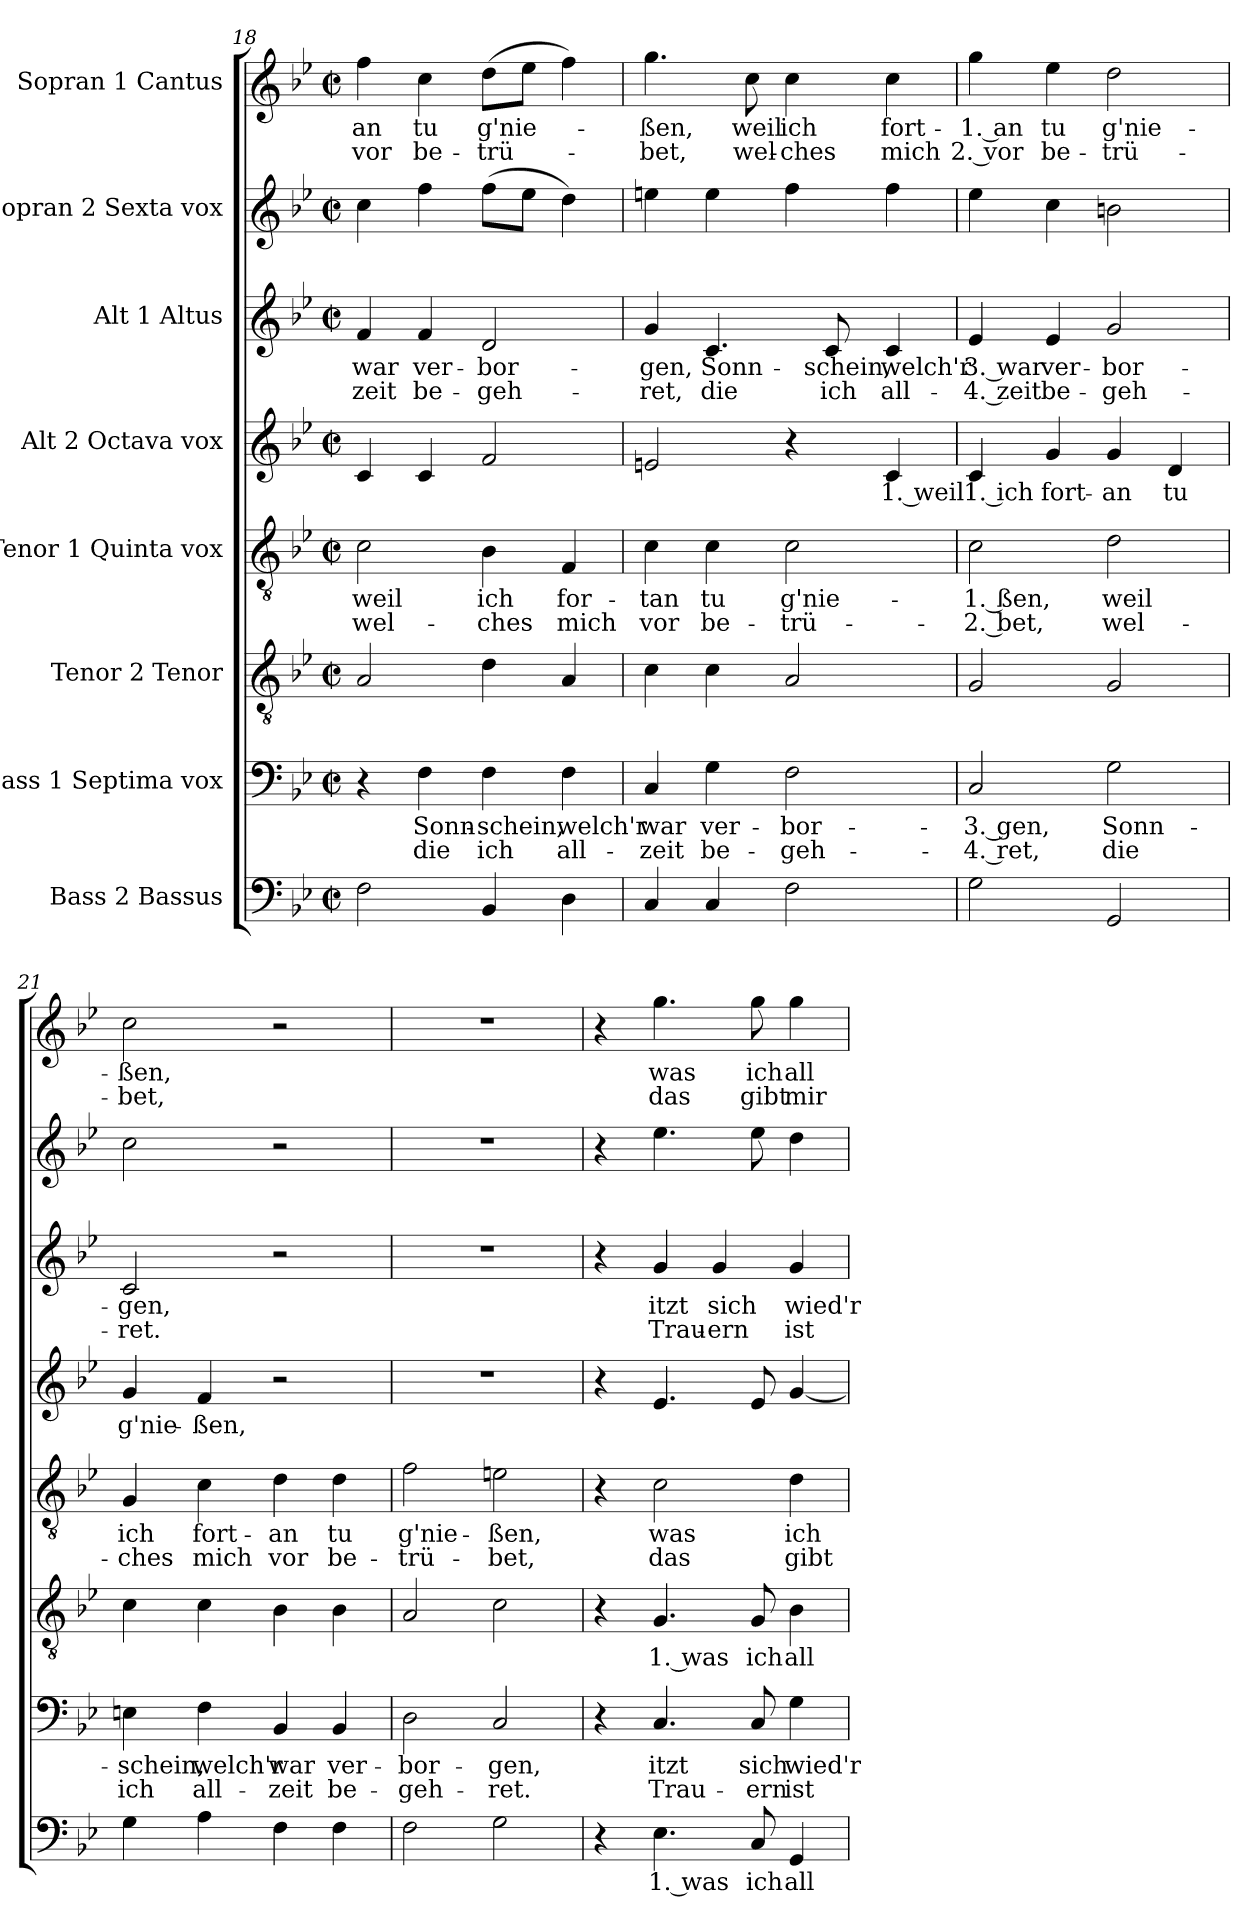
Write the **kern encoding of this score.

**kern	**text	**kern	**text	**text	**kern	**text	**kern	**text	**text	**kern	**text	**kern	**text	**text	**kern	**kern	**text	**text
*part8	*part8	*part7	*part7	*part7	*part6	*part6	*part5	*part5	*part5	*part4	*part4	*part3	*part3	*part3	*part2	*part1	*part1	*part1
*staff8	*staff8	*staff7	*staff7	*staff7	*staff6	*staff6	*staff5	*staff5	*staff5	*staff4	*staff4	*staff3	*staff3	*staff3	*staff2	*staff1	*staff1	*staff1
*I"Bass 2 Bassus	*	*I"Bass 1 Septima vox	*	*	*I"Tenor 2 Tenor	*	*I"Tenor 1 Quinta vox	*	*	*I"Alt 2 Octava vox	*	*I"Alt 1 Altus	*	*	*I"Sopran 2 Sexta vox	*I"Sopran 1 Cantus	*	*
*clefF4	*	*clefF4	*	*	*clefGv2	*	*clefGv2	*	*	*clefG2	*	*clefG2	*	*	*clefG2	*clefG2	*	*
*k[b-e-]	*	*k[b-e-]	*	*	*k[b-e-]	*	*k[b-e-]	*	*	*k[b-e-]	*	*k[b-e-]	*	*	*k[b-e-]	*k[b-e-]	*	*
*M2/2	*	*M2/2	*	*	*M2/2	*	*M2/2	*	*	*M2/2	*	*M2/2	*	*	*M2/2	*M2/2	*	*
*met(c|)	*	*met(c|)	*	*	*met(c|)	*	*met(c|)	*	*	*met(c|)	*	*met(c|)	*	*	*met(c|)	*met(c|)	*	*
=18	=18	=18	=18	=18	=18	=18	=18	=18	=18	=18	=18	=18	=18	=18	=18	=18	=18	=18
2F\	.	4r	.	.	2A/	.	2c\	weil	wel-	4c/	.	4f/	war	-zeit	4cc\	4ff\	-an	vor
.	.	4F\	Sonn-	die	.	.	.	.	.	4c/	.	4f/	ver-	be-	4ff\	4cc\	tu	be-
4BB-/	.	4F\	-schein,	ich	4d\	.	4B-\	ich	-ches	2f/	.	2d/	-bor-	-geh-	(8ff\L	(8dd\L	g'nie-	-trü-
.	.	.	.	.	.	.	.	.	.	.	.	.	.	.	8ee-\J	8ee-\J	.	.
4D\	.	4F\	welch'r	all-	4A/	.	4F/	for-	mich	.	.	.	.	.	4dd\)	4ff\)	.	.
=19	=19	=19	=19	=19	=19	=19	=19	=19	=19	=19	=19	=19	=19	=19	=19	=19	=19	=19
4C/	.	4C/	war	-zeit	4c\	.	4c\	-tan	vor	2en/	.	4g/	-gen,	-ret,	4een\	4.gg\	-ßen,	-bet,
4C/	.	4G\	ver-	be-	4c\	.	4c\	tu	be-	.	.	4.c/	Sonn-	die	4ee\	.	.	.
.	.	.	.	.	.	.	.	.	.	.	.	.	.	.	.	8cc\	weil	wel-
2F\	.	2F\	-bor-	-geh-	2A/	.	2c\	g'nie-	-trü-	4r	.	.	.	.	4ff\	4cc\	ich	-ches
.	.	.	.	.	.	.	.	.	.	.	.	8c/	-schein,	ich	.	.	.	.
.	.	.	.	.	.	.	.	.	.	4c/	1. weil	4c/	welch'r	all-	4ff\	4cc\	fort-	mich
!!LO:PB:g=z
=20	=20	=20	=20	=20	=20	=20	=20	=20	=20	=20	=20	=20	=20	=20	=20	=20	=20	=20
2G\	.	2C/	-3. gen,	-4. ret,	2G/	.	2c\	-1. ßen,	-2. bet,	4c/	1. ich	4e-/	3. war	-4. zeit	4ee-\	4gg\	-1. an	2. vor
.	.	.	.	.	.	.	.	.	.	4g/	fort-	4e-/	ver-	be-	4cc\	4ee-\	tu	be-
2GG/	.	2G\	Sonn-	die	2G/	.	2d\	weil	wel-	4g/	-an	2g/	-bor-	-geh-	2bn\	2dd\	g'nie-	-trü-
.	.	.	.	.	.	.	.	.	.	4d/	tu	.	.	.	.	.	.	.
=21	=21	=21	=21	=21	=21	=21	=21	=21	=21	=21	=21	=21	=21	=21	=21	=21	=21	=21
4G\	.	4En\	-schein,	ich	4c\	.	4G/	ich	-ches	4g/	g'nie-	2c/	-gen,	-ret.	2cc\	2cc\	-ßen,	-bet,
4A\	.	4F\	welch'r	all-	4c\	.	4c\	fort-	mich	4f/	-ßen,	.	.	.	.	.	.	.
4F\	.	4BB-/	war	-zeit	4B-\	.	4d\	-an	vor	2r	.	2r	.	.	2r	2r	.	.
4F\	.	4BB-/	ver-	be-	4B-\	.	4d\	tu	be-	.	.	.	.	.	.	.	.	.
=22	=22	=22	=22	=22	=22	=22	=22	=22	=22	=22	=22	=22	=22	=22	=22	=22	=22	=22
2F\	.	2D\	-bor-	-geh-	2A/	.	2f\	g'nie-	-trü-	1r	.	1r	.	.	1r	1r	.	.
2G\	.	2C/	-gen,	-ret.	2c\	.	2en\	-ßen,	-bet,	.	.	.	.	.	.	.	.	.
=23	=23	=23	=23	=23	=23	=23	=23	=23	=23	=23	=23	=23	=23	=23	=23	=23	=23	=23
4r	.	4r	.	.	4r	.	4r	.	.	4r	.	4r	.	.	4r	4r	.	.
4.E-\	1. was	4.C/	itzt	Trau-	4.G/	1. was	2c\	was	das	4.e-/	.	4g/	itzt	Trau-	4.ee-\	4.gg\	was	das
.	.	.	.	.	.	.	.	.	.	.	.	4g/	sich	-ern	.	.	.	.
8C/	ich	8C/	sich	-ern	8G/	ich	.	.	.	8e-/	.	.	.	.	8ee-\	8gg\	ich	gibt
4GG/	all-	4G\	wied'r	ist	4B-\	all-	4d\	ich	gibt	[4g/	.	4g/	wied'r	ist	4dd\	4gg\	all-	mir
=	=	=	=	=	=	=	=	=	=	=	=	=	=	=	=	=	=	=
*-	*-	*-	*-	*-	*-	*-	*-	*-	*-	*-	*-	*-	*-	*-	*-	*-	*-	*-
